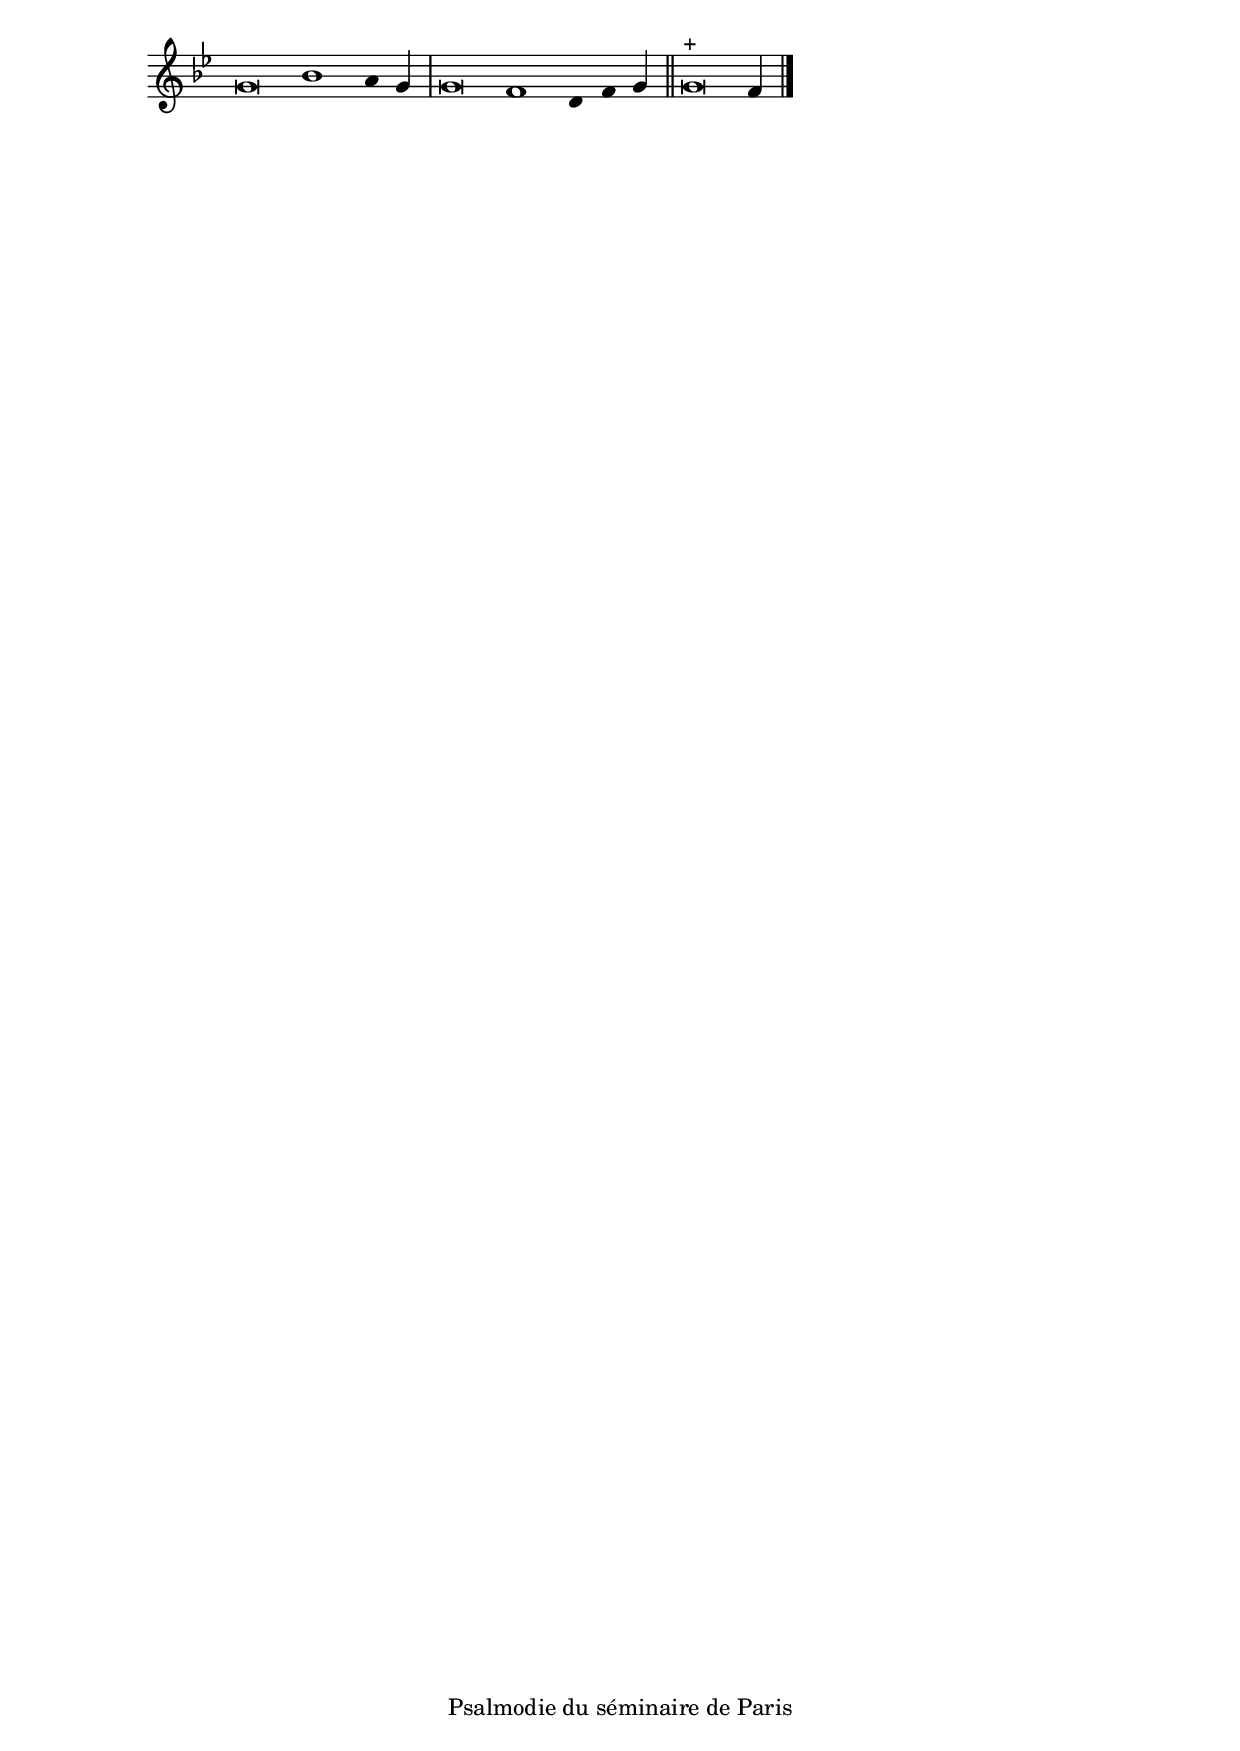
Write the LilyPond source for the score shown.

\version "2.20.0"
\language "italiano"

stemOff = \hide Staff.Stem
stemOn  = \undo \stemOff

\header {
  %title = "Cantique de l'Ancien Testament 1"
  %tagline = ##f
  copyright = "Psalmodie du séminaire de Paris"
}

\score {
  \new Staff \with { \remove "Time_signature_engraver" }
  \relative
  {
    \key sib \major
    \cadenzaOn
    \stemOff sol'\breve sib1 la4 \stemOn sol4
    \bar "|"
    \stemOff sol\breve fa1 re4 fa \stemOn sol4
    \bar "||"
    \stemOff sol\breve^\markup{ + } \stemOn fa4
    \bar "|."
  }
}